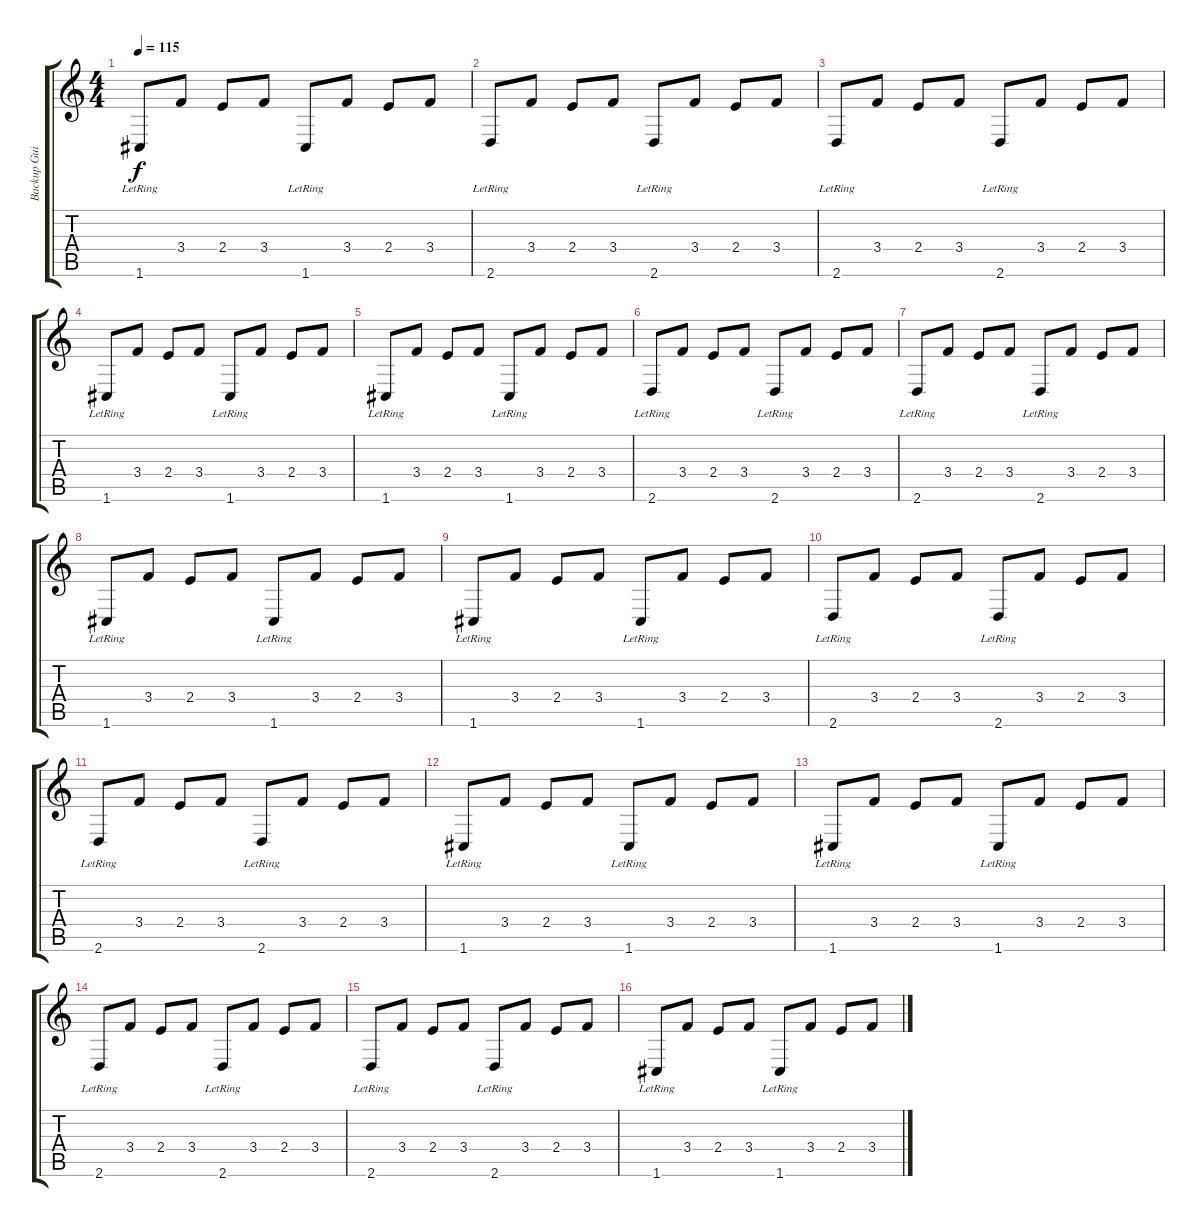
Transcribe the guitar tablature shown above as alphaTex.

\track ("Backup Guitar" "Backup Gui") {instrument overdrivenguitar}
\staff {score tabs}
\tuning (E4 B3 G3 D3 A2 C2) {hide}
\ts (4 4)
\tempo 115
\clef g2
\ks c
1.6{lr}.8{dy f} 3.4.8 2.4.8 3.4.8 1.6{lr}.8 3.4.8 2.4.8 3.4.8 |
2.6{lr}.8{instrument acousticguitarsteel} 3.4.8 2.4.8 3.4.8 2.6{lr}.8 3.4.8 2.4.8 3.4.8 |
2.6{lr}.8{instrument acousticguitarsteel} 3.4.8 2.4.8 3.4.8 2.6{lr}.8 3.4.8 2.4.8 3.4.8 |
1.6{lr}.8 3.4.8 2.4.8 3.4.8 1.6{lr}.8 3.4.8 2.4.8 3.4.8 |
1.6{lr}.8 3.4.8 2.4.8 3.4.8 1.6{lr}.8 3.4.8 2.4.8 3.4.8 |
2.6{lr}.8{instrument acousticguitarsteel} 3.4.8 2.4.8 3.4.8 2.6{lr}.8 3.4.8 2.4.8 3.4.8 |
2.6{lr}.8{instrument acousticguitarsteel} 3.4.8 2.4.8 3.4.8 2.6{lr}.8 3.4.8 2.4.8 3.4.8 |
1.6{lr}.8 3.4.8 2.4.8 3.4.8 1.6{lr}.8 3.4.8 2.4.8 3.4.8 |
1.6{lr}.8 3.4.8 2.4.8 3.4.8 1.6{lr}.8 3.4.8 2.4.8 3.4.8 |
2.6{lr}.8{instrument acousticguitarsteel} 3.4.8 2.4.8 3.4.8 2.6{lr}.8 3.4.8 2.4.8 3.4.8 |
2.6{lr}.8{instrument acousticguitarsteel} 3.4.8 2.4.8 3.4.8 2.6{lr}.8 3.4.8 2.4.8 3.4.8 |
1.6{lr}.8 3.4.8 2.4.8 3.4.8 1.6{lr}.8 3.4.8 2.4.8 3.4.8 |
1.6{lr}.8 3.4.8 2.4.8 3.4.8 1.6{lr}.8 3.4.8 2.4.8 3.4.8 |
2.6{lr}.8{instrument acousticguitarsteel} 3.4.8 2.4.8 3.4.8 2.6{lr}.8 3.4.8 2.4.8 3.4.8 |
2.6{lr}.8{instrument acousticguitarsteel} 3.4.8 2.4.8 3.4.8 2.6{lr}.8 3.4.8 2.4.8 3.4.8 |
1.6{lr}.8 3.4.8 2.4.8 3.4.8 1.6{lr}.8 3.4.8 2.4.8 3.4.8
